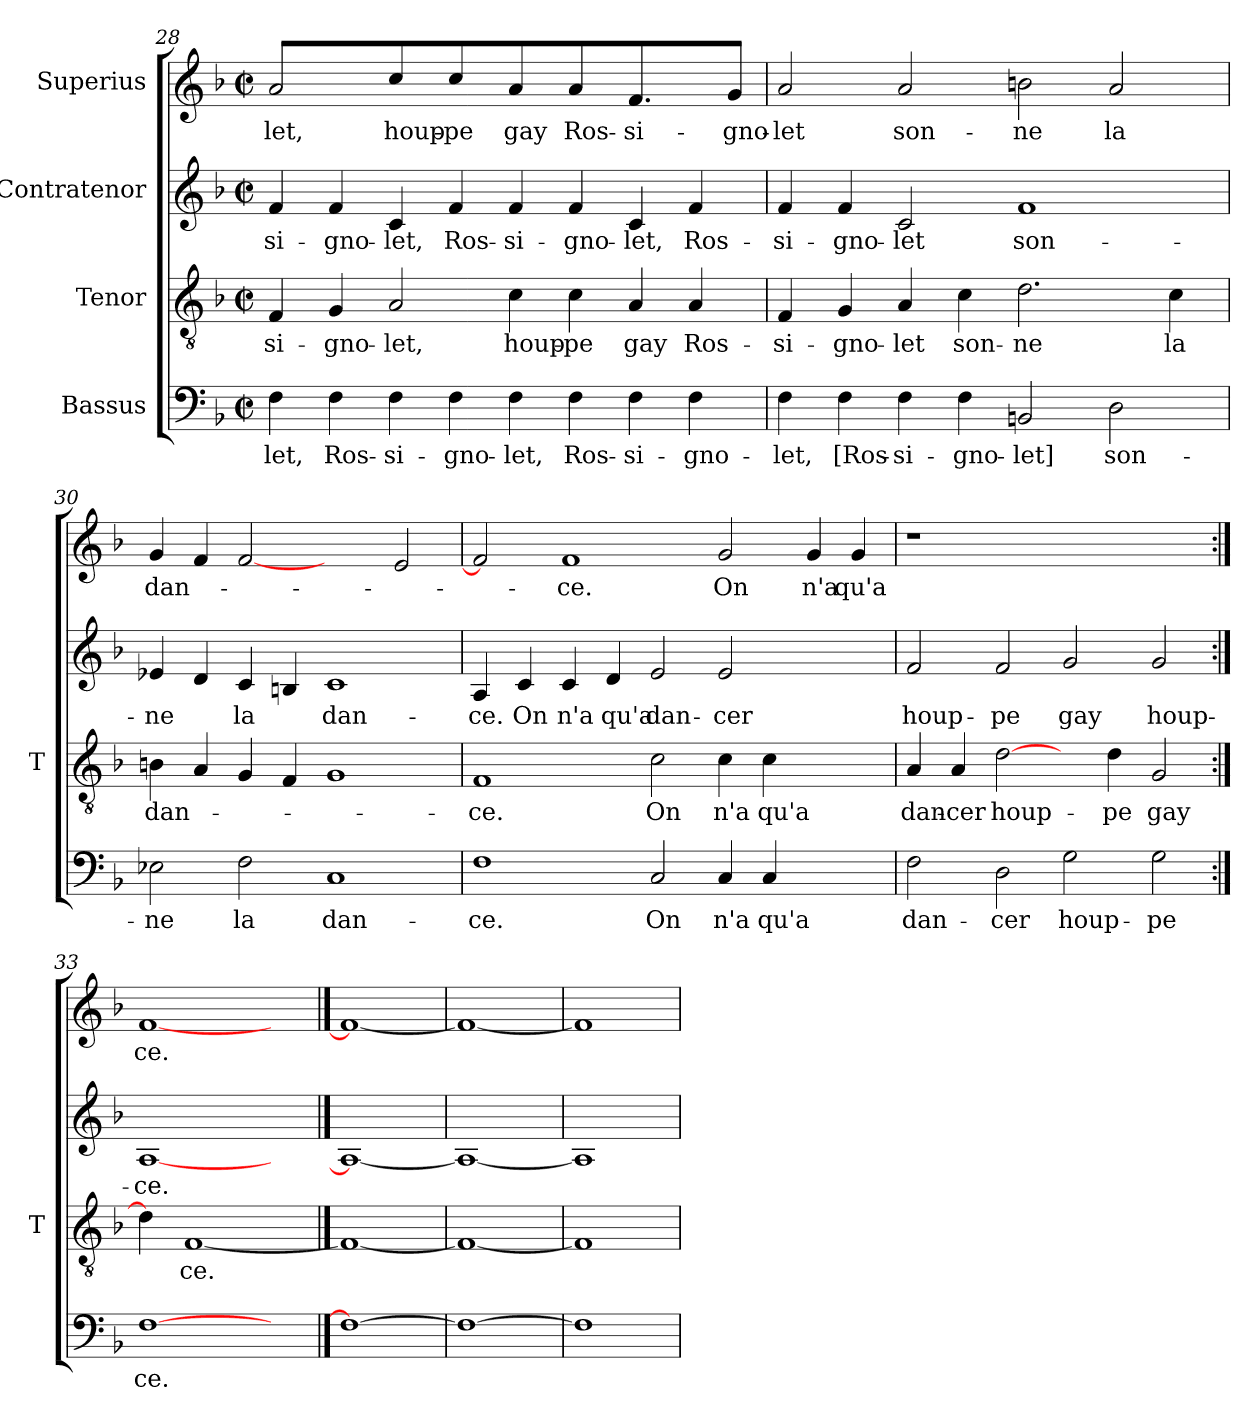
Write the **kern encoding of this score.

**kern	**text	**kern	**text	**kern	**text	**kern	**text
*part4	*part4	*part3	*part3	*part2	*part2	*part1	*part1
*staff4	*staff4	*staff3	*staff3	*staff2	*staff2	*staff1	*staff1
*I"Bassus	*	*I"Tenor	*	*I"Contratenor	*	*I"Superius	*
*	*	*I'T	*	*	*	*	*
*clefF4	*	*clefGv2	*	*clefG2	*	*clefG2	*
*k[b-]	*	*k[b-]	*	*k[b-]	*	*k[b-]	*
*F:	*	*F:	*	*F:	*	*F:	*
*M2/2	*	*M2/2	*	*M2/2	*	*M2/2	*
*met(c|)	*	*met(c|)	*	*met(c|)	*	*met(c|)	*
=28	=28	=28	=28	=28	=28	=28	=28
4F	-let,	4F	si-	4f	si-	2a	-let,
4F	Ros-	4G	gno-	4f	gno-	.	.
4F	si-	2A	-let,	4c	-let,	4cc	houp-
4F	gno-	.	.	4f	Ros-	4cc	-pe
4F	-let,	4c	houp-	4f	si-	4a	-gay
4F	Ros-	4c	-pe	4f	gno-	4a	Ros-
4F	si-	4A	-gay	4c	-let,	4.f	si-
4F	gno-	4A	Ros-	4f	Ros-	.	.
.	.	.	.	.	.	8gJ	gno-
=29	=29	=29	=29	=29	=29	=29	=29
4F	-let,	4F	si-	4f	si-	2a	-let
4F	[Ros-	4G	gno-	4f	gno-	.	.
4F	si-	4A	-let	2c	-let	2a	son-
4F	gno-	4c	son-	.	.	.	.
2BB	-let]	2.d	-ne	1f	son-	2bn	-ne
2D	son-	.	.	.	.	2a	-la
.	.	4c	-la	.	.	.	.
=30	=30	=30	=30	=30	=30	=30	=30
2E-X	-ne	4Bn	dan-	4e-X	-ne	4g	dan-
.	.	4A	.	4d	.	4f	.
2F	-la	4G	.	4c	-la	[2f	.
.	.	4F	.	4B	.	.	.
1C	dan-	1G	.	1c	dan-	2ryy	.
.	.	.	.	.	.	2e	.
=31	=31	=31	=31	=31	=31	=31	=31
1F	-ce.	1F	-ce.	4A	-ce.	2f]	.
.	.	.	.	4c	-On	.	.
.	.	.	.	4c	-n'a	1f	-ce.
.	.	.	.	4d	-qu'a	.	.
2C	-On	2c	-On	2e	dan-	.	.
4C	-n'a	4c	-n'a	2e	-cer	2g	-On
4C	-qu'a	4c	-qu'a	.	.	.	.
2ryy	.	2ryy	.	2ryy	.	4g	-n'a
.	.	.	.	.	.	4g	-qu'a
=32	=32	=32	=32	=32	=32	=32	=32
2F	dan-	4A	dan-	2f	houp-	1r	.
.	.	4A	-cer	.	.	.	.
2D	-cer	[2d	houp-	2f	-pe	.	.
2G	houp-	4ryy	.	2g	-gay	1ryy	.
.	.	4d	-pe	.	.	.	.
2G	-pe	2G	-gay	2g	houp-	.	.
=33:|!	=33:|!	=33:|!	=33:|!	=33:|!	=33:|!	=33:|!	=33:|!
[1F	-ce.	4d]	.	[1A	-ce.	[1f	-ce.
.	.	[1F	-ce.	.	.	.	.
4ryy	.	.	.	4ryy	.	4ryy	.
==34	==34	==34	==34	==34	==34	==34	==34
1F_	.	1F_	.	1A_	.	1f_	.
=35	=35	=35	=35	=35	=35	=35	=35
1F_	.	1F_	.	1A_	.	1f_	.
=36	=36	=36	=36	=36	=36	=36	=36
1F]	.	1F]	.	1A]	.	1f]	.
=	=	=	=	=	=	=	=
*-	*-	*-	*-	*-	*-	*-	*-
